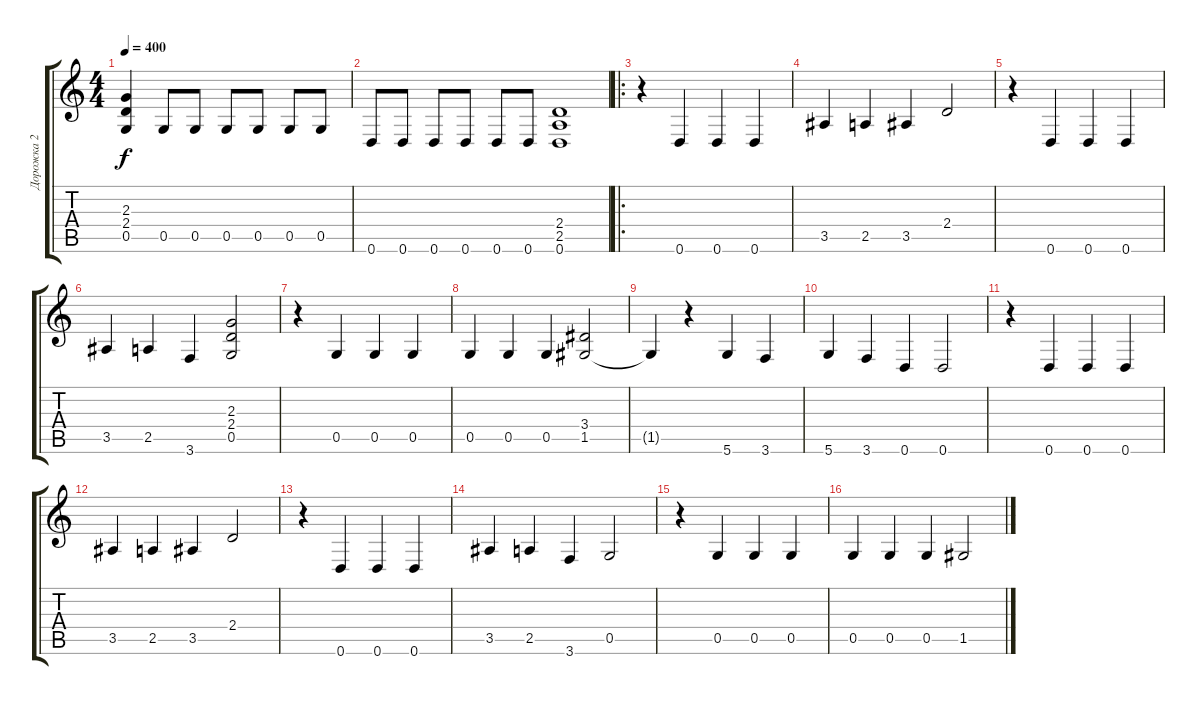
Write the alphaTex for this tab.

\track ("Дорожка 2" "Дорожка 2") {instrument overdrivenguitar}
\staff {score tabs}
\tuning (D4 A3 F3 C3 G2 D2) {hide}
\ts (4 4)
\tempo 400
\clef g2
\ks c
(2.3 2.4 0.5).4{dy f} 0.5.8 0.5.8 0.5.8 0.5.8 0.5.8 0.5.8 |
0.6.8 0.6.8 0.6.8 0.6.8 0.6.8 0.6.8 (2.4 2.5 0.6).1 |
\ro
r.4 0.6.4 0.6.4 0.6.4 |
3.5.4 2.5.4 3.5.4 2.4.2 |
r.4 0.6.4 0.6.4 0.6.4 |
3.5.4 2.5.4 3.6.4 (2.3 2.4 0.5).2 |
r.4 0.5.4 0.5.4 0.5.4 |
0.5.4 0.5.4 0.5.4 (3.4 1.5).2 |
1.5{t}.4 r.4 5.6.4 3.6.4 |
5.6.4 3.6.4 0.6.4 0.6.2 |
r.4 0.6.4 0.6.4 0.6.4 |
3.5.4 2.5.4 3.5.4 2.4.2 |
r.4 0.6.4 0.6.4 0.6.4 |
3.5.4 2.5.4 3.6.4 0.5.2 |
r.4 0.5.4 0.5.4 0.5.4 |
0.5.4 0.5.4 0.5.4 1.5.2
